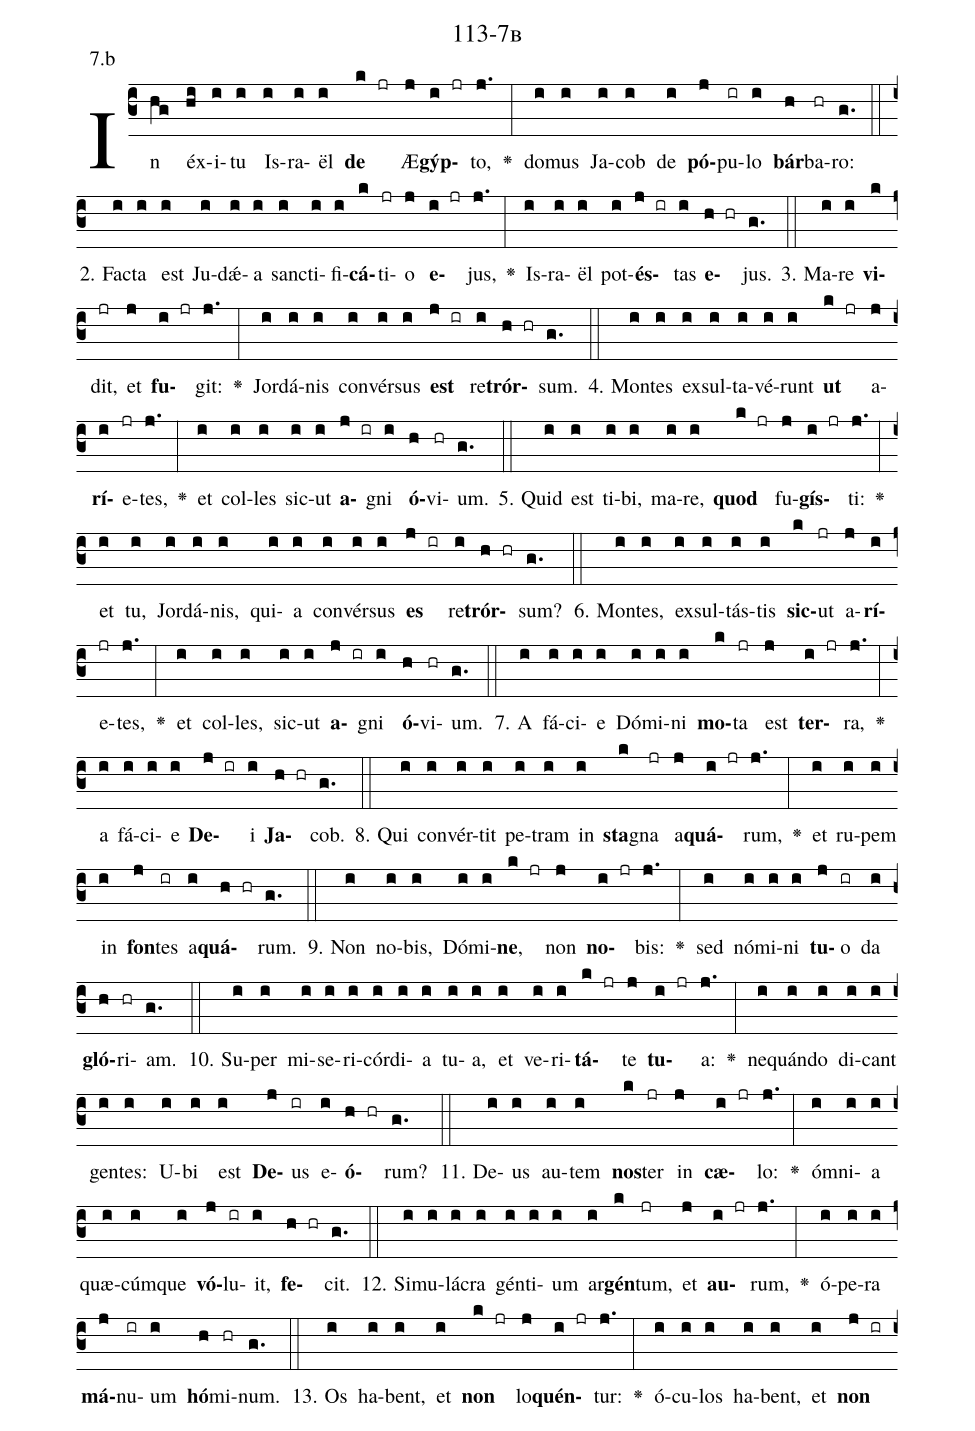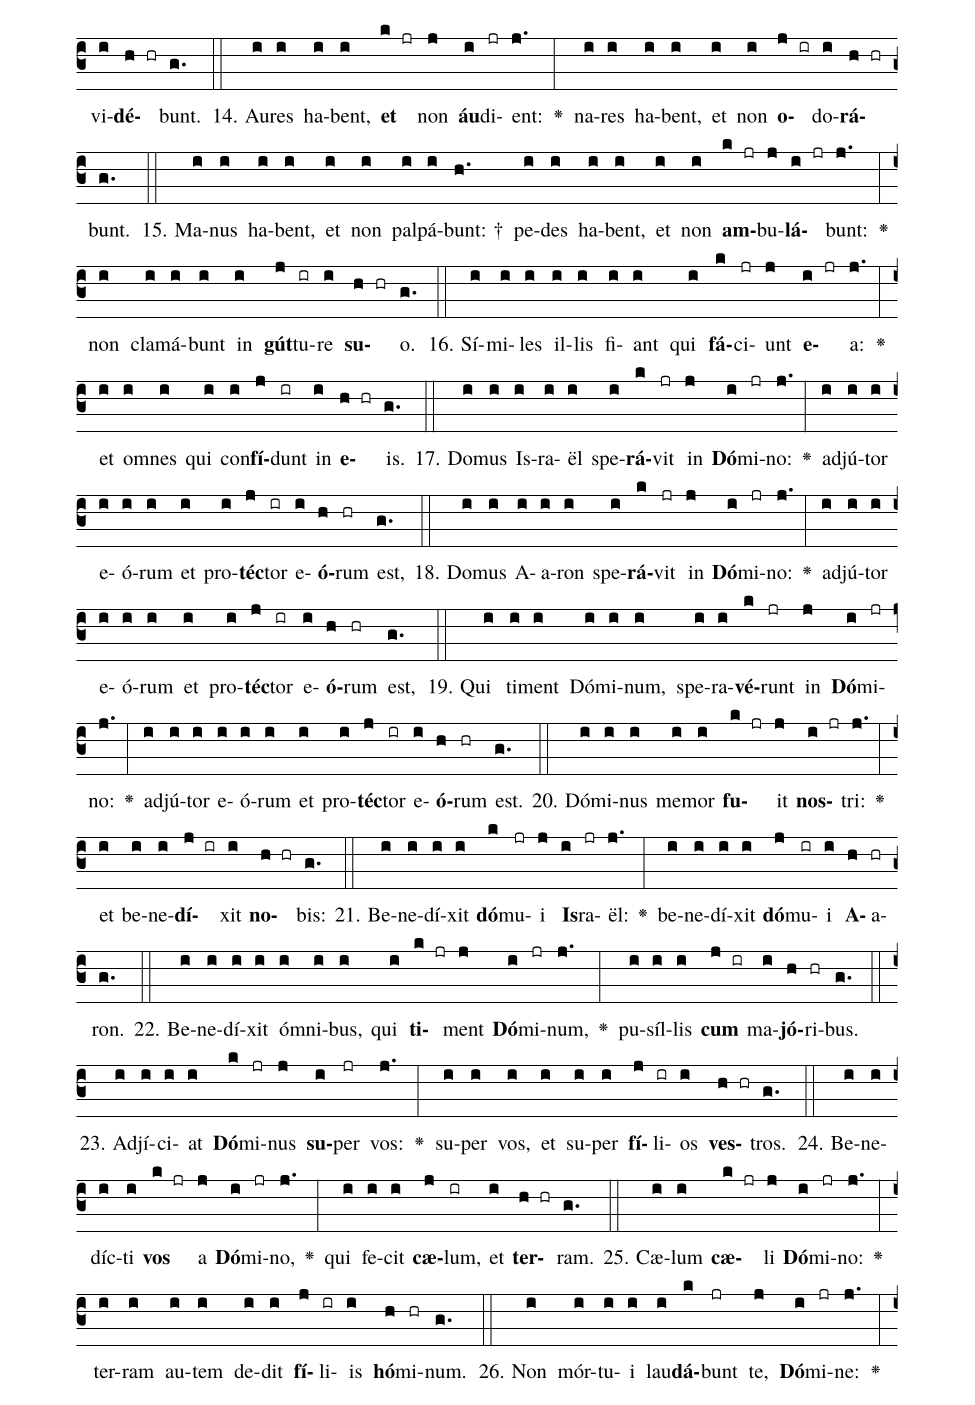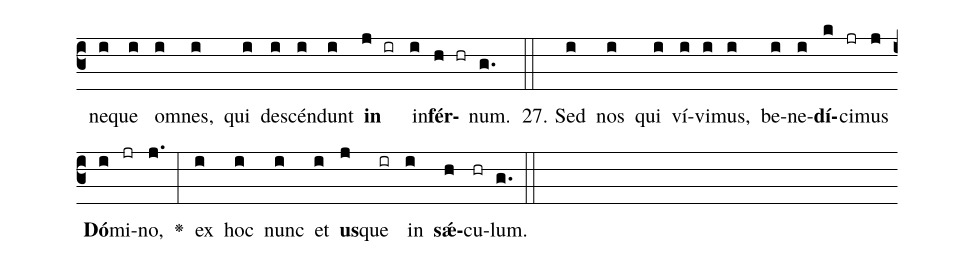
name: 113-7b;
annotation: 7.b;
%%
(c3)In(hg) éx(hi)i(i)tu(i) Is(i)ra(i)ël(i) <b>de</b>(k jr) Æ(j)<b>gýp</b>(i jr)to,(j.) <v>\greheightstar</v>(:) do(i)mus(i) Ja(i)cob(i) de(i) <b>pó</b>(j)pu(ir)lo(i) <b>bár</b>(h)ba(hr)ro:(g.) (::)
2. Fac(i)ta(i) est(i) Ju(i)dǽ(i)a(i) sanc(i)ti(i)fi(i)<b>cá</b>(k)ti(jr)o(j) <b>e</b>(i jr)jus,(j.) <v>\greheightstar</v>(:) Is(i)ra(i)ël(i) pot(i)<b>és</b>(j ir)tas(i) <b>e</b>(h hr)jus.(g.) (::)
3. Ma(i)re(i) <b>vi</b>(k)dit,(jr) et(j) <b>fu</b>(i jr)git:(j.) <v>\greheightstar</v>(:) Jor(i)dá(i)nis(i) con(i)vér(i)sus(i) <b>est</b>(j ir) re(i)<b>trór</b>(h hr)sum.(g.) (::)
4. Mon(i)tes(i) ex(i)sul(i)ta(i)vé(i)runt(i) <b>ut</b>(k jr) a(j)<b>rí</b>(i)e(jr)tes,(j.) <v>\greheightstar</v>(:) et(i) col(i)les(i) sic(i)ut(i) <b>a</b>(j ir)gni(i) <b>ó</b>(h)vi(hr)um.(g.) (::)
5. Quid(i) est(i) ti(i)bi,(i) ma(i)re,(i) <b>quod</b>(k jr) fu(j)<b>gís</b>(i jr)ti:(j.) <v>\greheightstar</v>(:) et(i) tu,(i) Jor(i)dá(i)nis,(i) qui(i)a(i) con(i)vér(i)sus(i) <b>es</b>(j ir) re(i)<b>trór</b>(h hr)sum?(g.) (::)
6. Mon(i)tes,(i) ex(i)sul(i)tás(i)tis(i) <b>sic</b>(k)ut(jr) a(j)<b>rí</b>(i)e(jr)tes,(j.) <v>\greheightstar</v>(:) et(i) col(i)les,(i) sic(i)ut(i) <b>a</b>(j ir)gni(i) <b>ó</b>(h)vi(hr)um.(g.) (::)
7. A(i) fá(i)ci(i)e(i) Dó(i)mi(i)ni(i) <b>mo</b>(k)ta(jr) est(j) <b>ter</b>(i jr)ra,(j.) <v>\greheightstar</v>(:) a(i) fá(i)ci(i)e(i) <b>De</b>(j ir)i(i) <b>Ja</b>(h hr)cob.(g.) (::)
8. Qui(i) con(i)vér(i)tit(i) pe(i)tram(i) in(i) <b>sta</b>(k)gna(jr) a(j)<b>quá</b>(i jr)rum,(j.) <v>\greheightstar</v>(:) et(i) ru(i)pem(i) in(i) <b>fon</b>(j)tes(ir) a(i)<b>quá</b>(h hr)rum.(g.) (::)
9. Non(i) no(i)bis,(i) Dó(i)mi(i)<b>ne</b>,(k jr) non(j) <b>no</b>(i jr)bis:(j.) <v>\greheightstar</v>(:) sed(i) nó(i)mi(i)ni(i) <b>tu</b>(j)o(ir) da(i) <b>gló</b>(h)ri(hr)am.(g.) (::)
10. Su(i)per(i) mi(i)se(i)ri(i)cór(i)di(i)a(i) tu(i)a,(i) et(i) ve(i)ri(i)<b>tá</b>(k jr)te(j) <b>tu</b>(i jr)a:(j.) <v>\greheightstar</v>(:) ne(i)quán(i)do(i) di(i)cant(i) gen(i)tes:(i) U(i)bi(i) est(i) <b>De</b>(j)us(ir) e(i)<b>ó</b>(h hr)rum?(g.) (::)
11. De(i)us(i) au(i)tem(i) <b>nos</b>(k)ter(jr) in(j) <b>cæ</b>(i jr)lo:(j.) <v>\greheightstar</v>(:) óm(i)ni(i)a(i) quæ(i)cúm(i)que(i) <b>vó</b>(j)lu(ir)it,(i) <b>fe</b>(h hr)cit.(g.) (::)
12. Si(i)mu(i)lá(i)cra(i) gén(i)ti(i)um(i) ar(i)<b>gén</b>(k)tum,(jr) et(j) <b>au</b>(i jr)rum,(j.) <v>\greheightstar</v>(:) ó(i)pe(i)ra(i) <b>má</b>(j)nu(ir)um(i) <b>hó</b>(h)mi(hr)num.(g.) (::)
13. Os(i) ha(i)bent,(i) et(i) <b>non</b>(k jr) lo(j)<b>quén</b>(i jr)tur:(j.) <v>\greheightstar</v>(:) ó(i)cu(i)los(i) ha(i)bent,(i) et(i) <b>non</b>(j ir) vi(i)<b>dé</b>(h hr)bunt.(g.) (::)
14. Au(i)res(i) ha(i)bent,(i) <b>et</b>(k jr) non(j) <b>áu</b>(i)di(jr)ent:(j.) <v>\greheightstar</v>(:) na(i)res(i) ha(i)bent,(i) et(i) non(i) <b>o</b>(j ir)do(i)<b>rá</b>(h hr)bunt.(g.) (::)
15. Ma(i)nus(i) ha(i)bent,(i) et(i) non(i) pal(i)pá(i)bunt: †(h.) pe(i)des(i) ha(i)bent,(i) et(i) non(i) <b>am</b>(k jr)bu(j)<b>lá</b>(i jr)bunt:(j.) <v>\greheightstar</v>(:) non(i) cla(i)má(i)bunt(i) in(i) <b>gút</b>(j)tu(ir)re(i) <b>su</b>(h hr)o.(g.) (::)
16. Sí(i)mi(i)les(i) il(i)lis(i) fi(i)ant(i) qui(i) <b>fá</b>(k)ci(jr)unt(j) <b>e</b>(i jr)a:(j.) <v>\greheightstar</v>(:) et(i) om(i)nes(i) qui(i) con(i)<b>fí</b>(j)dunt(ir) in(i) <b>e</b>(h hr)is.(g.) (::)
17. Do(i)mus(i) Is(i)ra(i)ël(i) spe(i)<b>rá</b>(k)vit(jr) in(j) <b>Dó</b>(i)mi(jr)no:(j.) <v>\greheightstar</v>(:) ad(i)jú(i)tor(i) e(i)ó(i)rum(i) et(i) pro(i)<b>téc</b>(j)tor(ir) e(i)<b>ó</b>(h)rum(hr) est,(g.) (::)
18. Do(i)mus(i) A(i)a(i)ron(i) spe(i)<b>rá</b>(k)vit(jr) in(j) <b>Dó</b>(i)mi(jr)no:(j.) <v>\greheightstar</v>(:) ad(i)jú(i)tor(i) e(i)ó(i)rum(i) et(i) pro(i)<b>téc</b>(j)tor(ir) e(i)<b>ó</b>(h)rum(hr) est,(g.) (::)
19. Qui(i) ti(i)ment(i) Dó(i)mi(i)num,(i) spe(i)ra(i)<b>vé</b>(k)runt(jr) in(j) <b>Dó</b>(i)mi(jr)no:(j.) <v>\greheightstar</v>(:) ad(i)jú(i)tor(i) e(i)ó(i)rum(i) et(i) pro(i)<b>téc</b>(j)tor(ir) e(i)<b>ó</b>(h)rum(hr) est.(g.) (::)
20. Dó(i)mi(i)nus(i) me(i)mor(i) <b>fu</b>(k jr)it(j) <b>nos</b>(i jr)tri:(j.) <v>\greheightstar</v>(:) et(i) be(i)ne(i)<b>dí</b>(j ir)xit(i) <b>no</b>(h hr)bis:(g.) (::)
21. Be(i)ne(i)dí(i)xit(i) <b>dó</b>(k)mu(jr)i(j) <b>Is</b>(i)ra(jr)ël:(j.) <v>\greheightstar</v>(:) be(i)ne(i)dí(i)xit(i) <b>dó</b>(j)mu(ir)i(i) <b>A</b>(h)a(hr)ron.(g.) (::)
22. Be(i)ne(i)dí(i)xit(i) óm(i)ni(i)bus,(i) qui(i) <b>ti</b>(k jr)ment(j) <b>Dó</b>(i)mi(jr)num,(j.) <v>\greheightstar</v>(:) pu(i)síl(i)lis(i) <b>cum</b>(j ir) ma(i)<b>jó</b>(h)ri(hr)bus.(g.) (::)
23. Ad(i)jí(i)ci(i)at(i) <b>Dó</b>(k)mi(jr)nus(j) <b>su</b>(i)per(jr) vos:(j.) <v>\greheightstar</v>(:) su(i)per(i) vos,(i) et(i) su(i)per(i) <b>fí</b>(j)li(ir)os(i) <b>ves</b>(h hr)tros.(g.) (::)
24. Be(i)ne(i)díc(i)ti(i) <b>vos</b>(k jr) a(j) <b>Dó</b>(i)mi(jr)no,(j.) <v>\greheightstar</v>(:) qui(i) fe(i)cit(i) <b>cæ</b>(j)lum,(ir) et(i) <b>ter</b>(h hr)ram.(g.) (::)
25. Cæ(i)lum(i) <b>cæ</b>(k jr)li(j) <b>Dó</b>(i)mi(jr)no:(j.) <v>\greheightstar</v>(:) ter(i)ram(i) au(i)tem(i) de(i)dit(i) <b>fí</b>(j)li(ir)is(i) <b>hó</b>(h)mi(hr)num.(g.) (::)
26. Non(i) mór(i)tu(i)i(i) lau(i)<b>dá</b>(k)bunt(jr) te,(j) <b>Dó</b>(i)mi(jr)ne:(j.) <v>\greheightstar</v>(:) ne(i)que(i) om(i)nes,(i) qui(i) de(i)scén(i)dunt(i) <b>in</b>(j ir) in(i)<b>fér</b>(h hr)num.(g.) (::)
27. Sed(i) nos(i) qui(i) ví(i)vi(i)mus,(i) be(i)ne(i)<b>dí</b>(k)ci(jr)mus(j) <b>Dó</b>(i)mi(jr)no,(j.) <v>\greheightstar</v>(:) ex(i) hoc(i) nunc(i) et(i) <b>us</b>(j)que(ir) in(i) <b>sǽ</b>(h)cu(hr)lum.(g.) (::)
